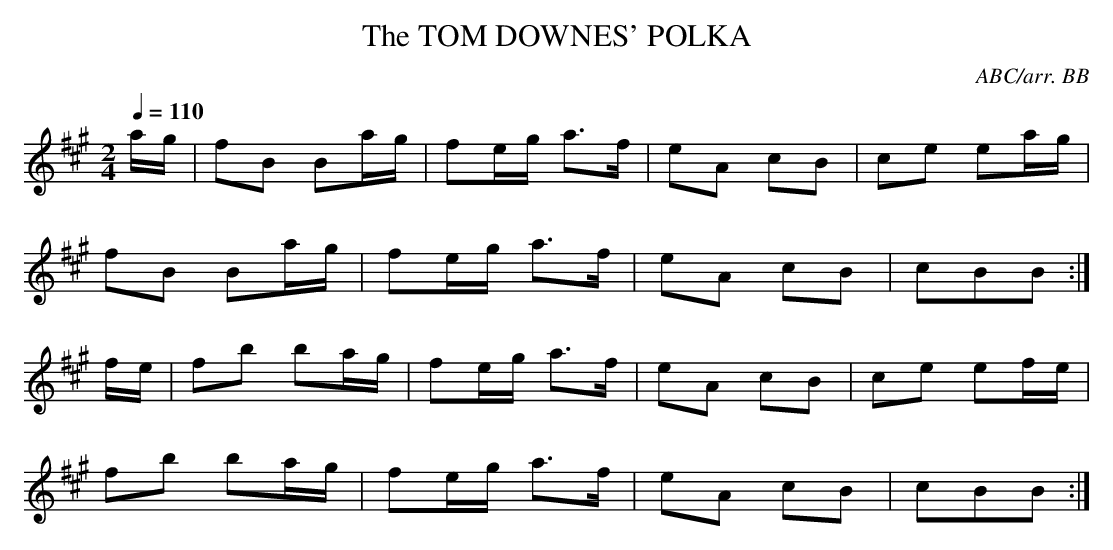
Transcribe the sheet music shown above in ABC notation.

X:1
T:TOM DOWNES' POLKA, The
C:ABC/arr. BB
Q:1/4=110
L:1/8
M:2/4
K:Bdor
a/g/|fB Ba/g/|fe/g/ a>f|eA cB|ce ea/g/|
fB Ba/g/|fe/g/ a>f|eA cB|cBB:|
f/e/|fb ba/g/|fe/g/ a>f|eA cB|ce ef/e/|
fb ba/g/|fe/g/ a>f|eA cB|cBB:|
